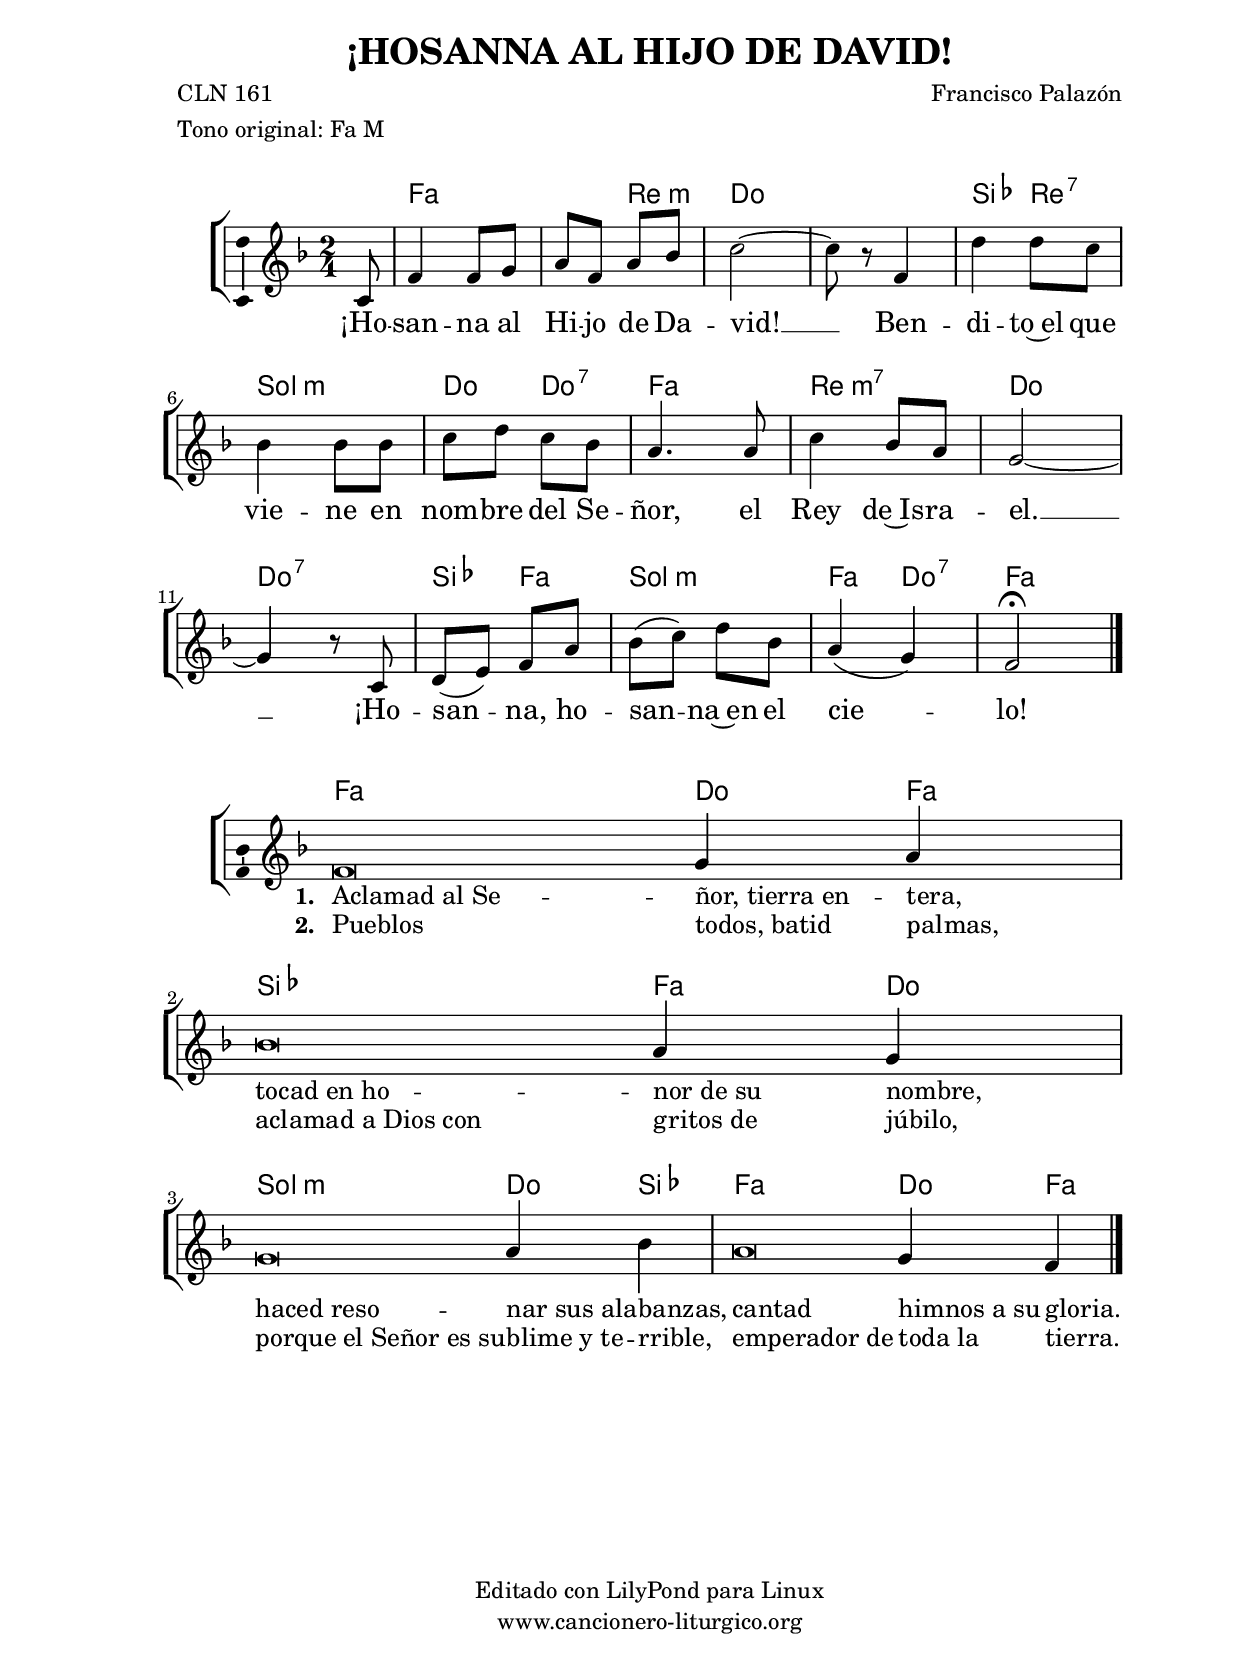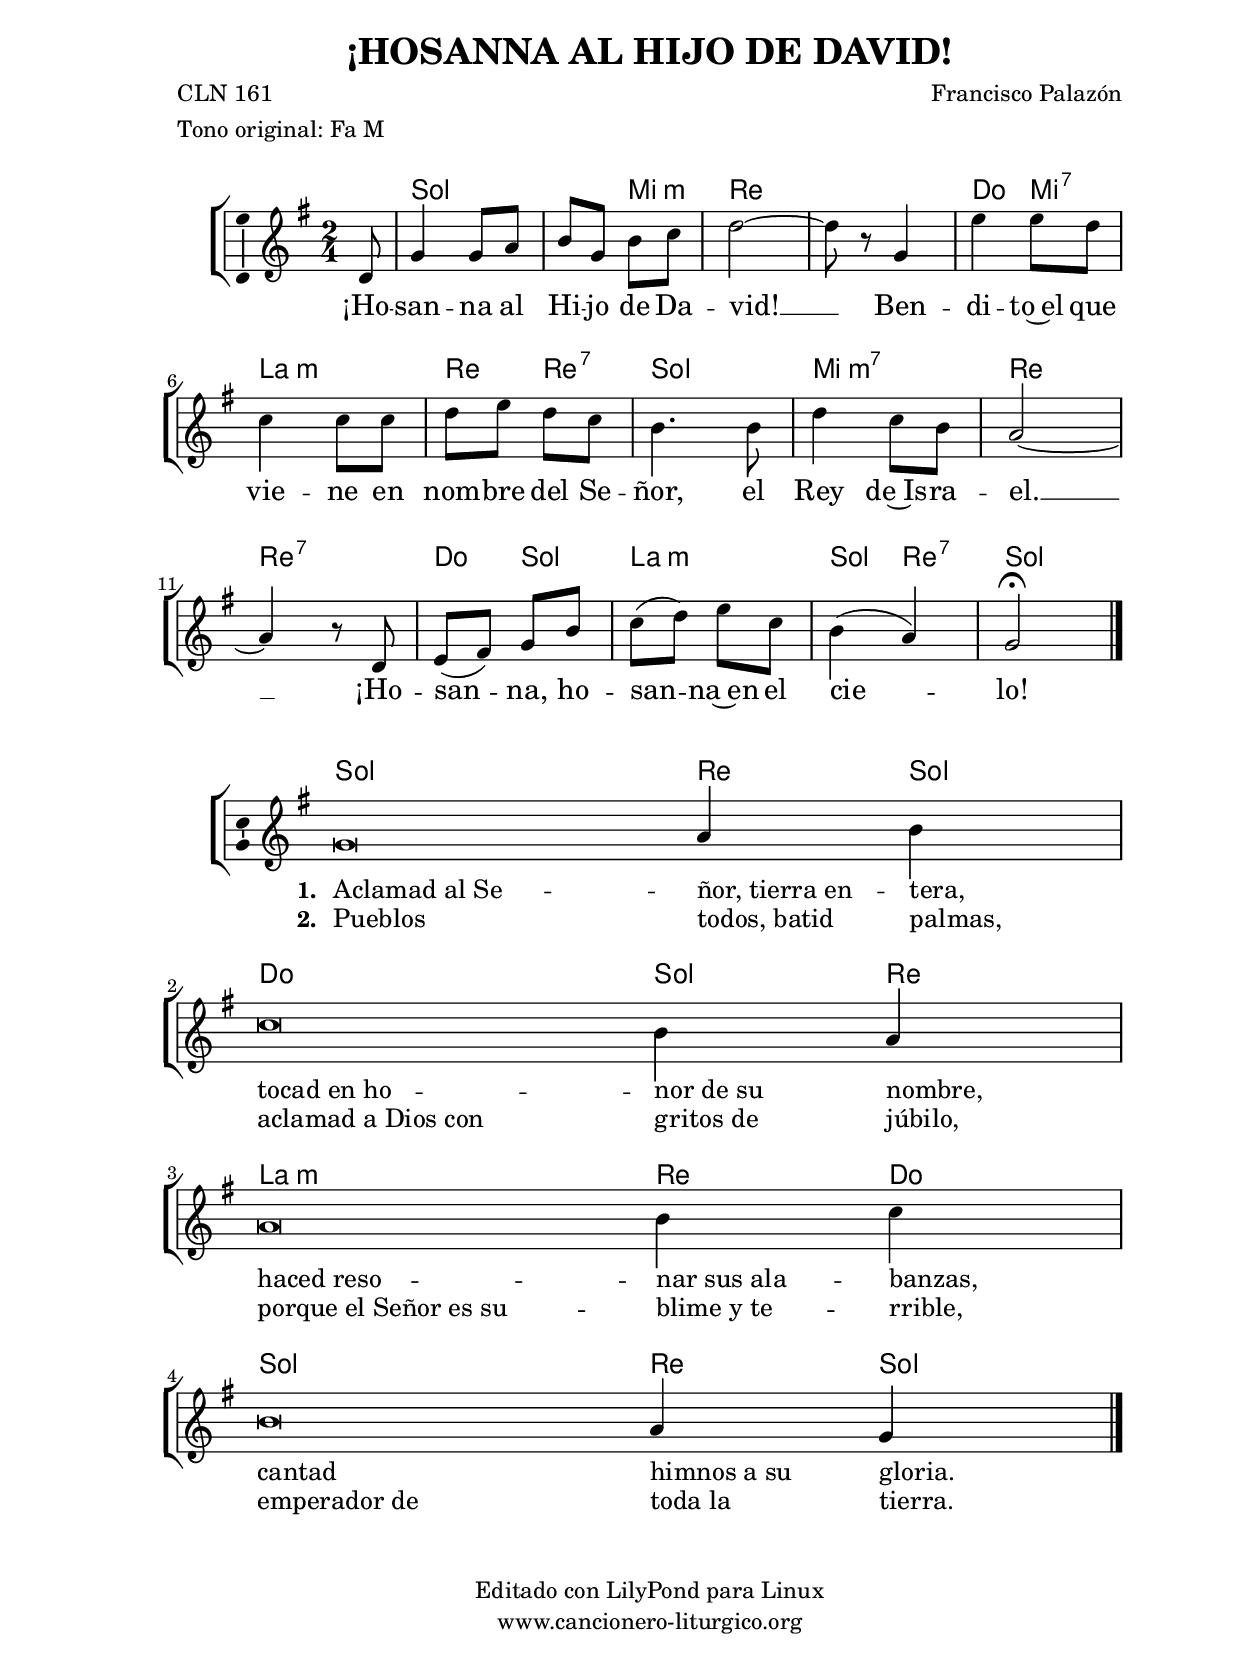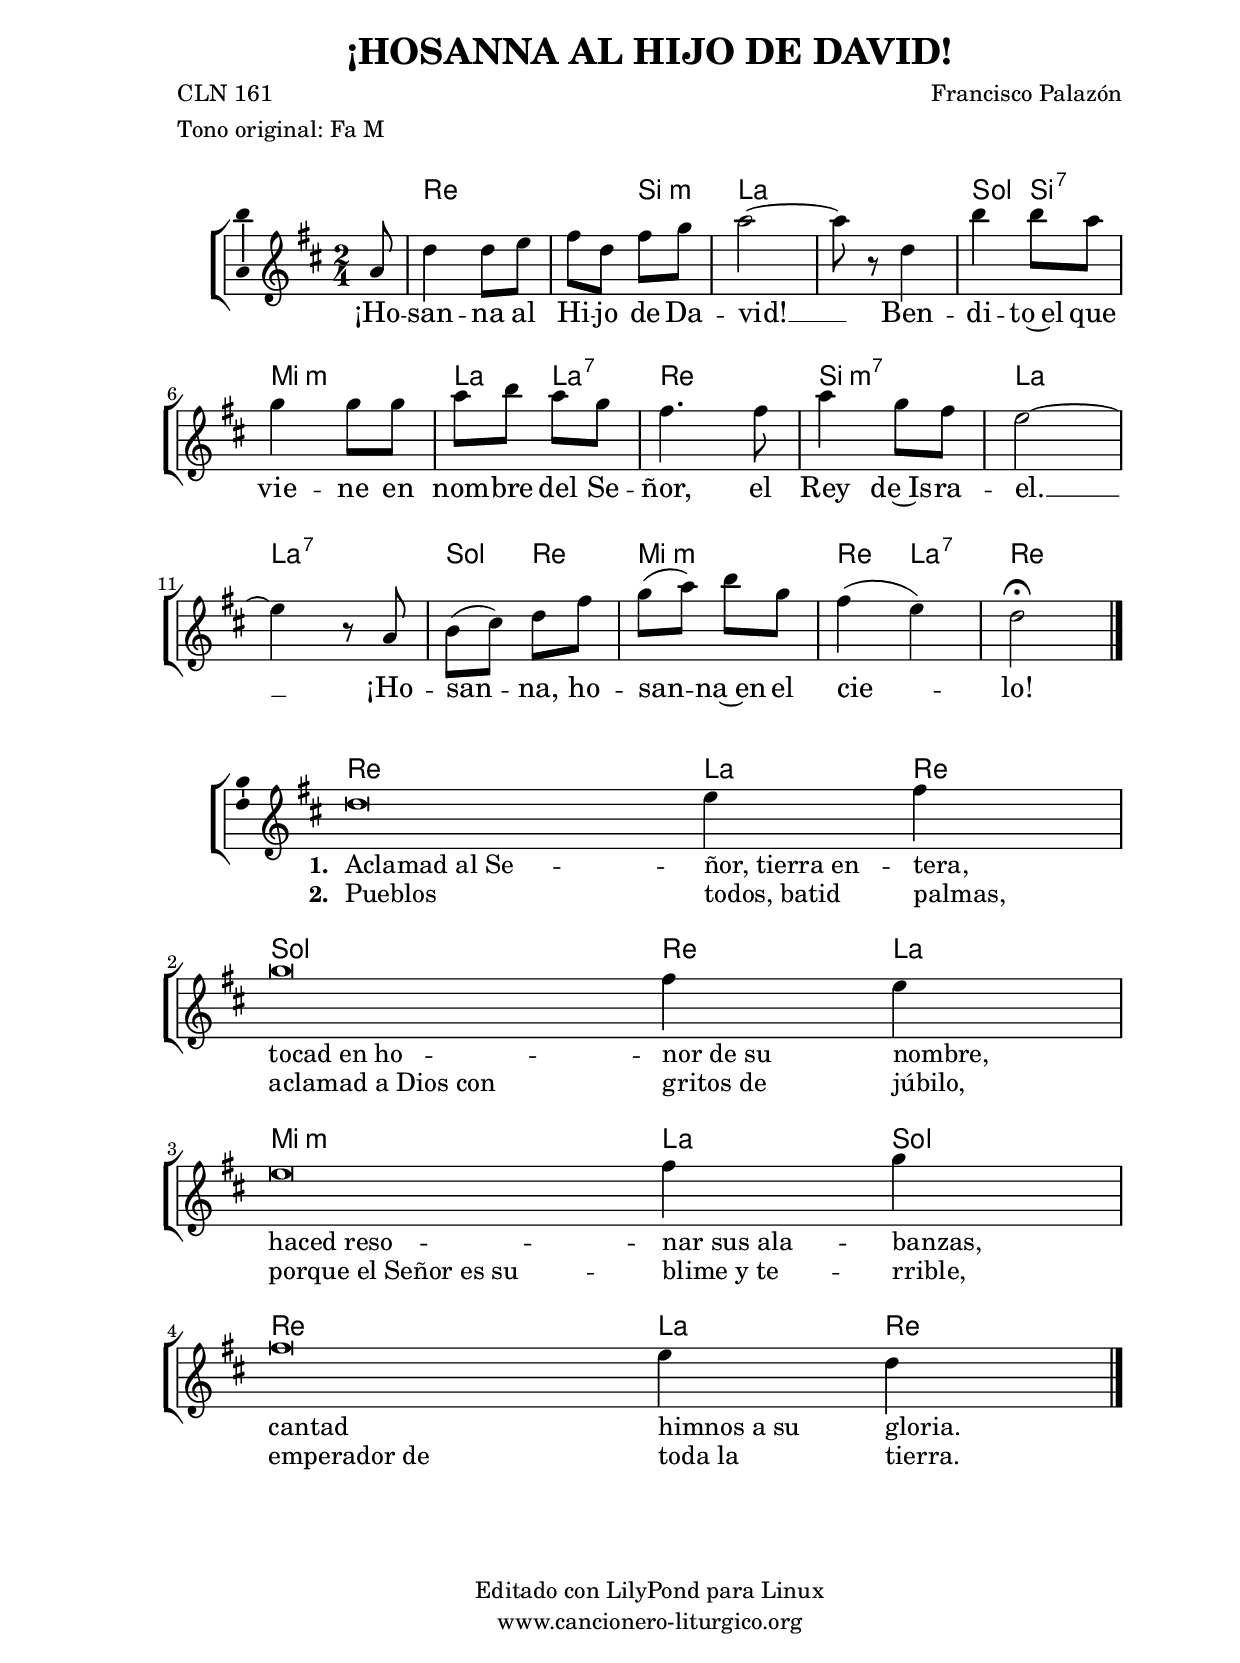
%
%para convertir .midi en .wav:
%timidity filename.midi -Ow -o finename.wav
%
%
%Para convertir de .wav a .mp3:
%lame -h -m j filename.wav
%
%
%para escuchar el midi:
%timidity nombrefichero.midi
%


%versión de lilypond para la que se ha escrito esta partitura:
\version "2.16.0"

	%Tamaño papel
	#(set-default-paper-size "a4")
	%Tamaño partitura
	#(set-global-staff-size 20)
	%No responde al pulsar sobre una nota
	#(ly:set-option 'point-and-click #f)

%parámetros del encabezamiento:
\header {
	title = "¡HOSANNA AL HIJO DE DAVID!"
	subtitle = ""
	composer = "Francisco Palazón"
	poet = "CLN 161"
	meter = "Tono original: Fa M"
	arranger = ""
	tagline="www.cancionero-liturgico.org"
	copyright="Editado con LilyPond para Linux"
	}

%parámetros asociados al papel:
\paper  {
	oddHeaderMarkup = \markup {\fill-line { \on-the-fly #not-first-page \fromproperty #'header:title \on-the-fly #not-first-page \fromproperty #'header:composer }}
	evenHeaderMarkup = \markup {\fill-line { \fromproperty #'header:composer \fromproperty #'header:title }}
	#(set-paper-size "a4")
	print-page-number = ##f
	first-page-number = 1
	print-first-page-number = ##f
%	head-separation = 3.0 \cm
	top-margin = 2.0 \cm
	bottom-margin = 0.5\cm
%%%	bottom-margin = -2.0\cm
	left-margin = 3.0 \cm
	line-width = 16.0 \cm 
	indent = 8\mm
	interscoreline = 2.\mm
	between-system-space = 15\mm
%	para que las partituras no llenen la hoja:
	ragged-bottom = ##t
%	idem para la última hoja:
	ragged-last-bottom = ##f
%	para que las partituras llenen el ancho del papel:
	ragged-last = ##f
	after-title-space = 2.5 \cm
%page-count=1
%system-count=8

	%Flexible Vertical Spacing
%	markup-markup-spacing =
%	#'((basic-distance . 15) (minimum-distance . 15) (padding . 3))
	markup-system-spacing =
	#'((basic-distance . 15) (minimum-distance . 15) (padding . 3))
	system-system-spacing =
	#'((basic-distance . 15) (minimum-distance . 15) (padding . 3))
	score-system-spacing =
	#'((basic-distance . 15) (minimum-distance . 15) (padding . 5))
%	top-system-spacing = % header
%	#'((basic-distance . 8) (minimum-distance . 0) (padding . 0))
%	top-markup-spacing =
%	#'((basic-distance . 20) (minimum-distance . 20) (padding . 0))
	last-bottom-spacing = % footer
	#'((basic-distance . 5) (minimum-distance . 5) (padding . 0))
%	score-markup-spacing =
%	#'((basic-distance . 16) (minimum-distance . 13) (padding . 0))

	}


%parámetros que afectan a toda la partitura:
global =  {
	%clave de sol (G):
	\clef G
	%armadura:
%	\transpose d c
	\key f \major
	\tempo 4=100
	\set Score.tempoHideNote = ##t
	}


acordes = {
	\italianChords
	\chordmode {
%	\transpose d c
{

s8
f2 f4 d:m c2 c bes4 d:7 g2:m c4 c:7 f2 d:m7 c c:7 bes4 f g2:m f4 c:7 f2

	}
	}
}


melodia = 

%	\transpose d c
{

	\time 2/4

\relative c'{

\partial8
c8
f4 f8 g
a8 f a bes
c2~
c8 r8 f,4
d'4 d8 c
bes4 bes8 bes
c8 d c bes
a4. a8
c4 bes8 a
g2~
g4 r8 c,8
d8 (e) f a
bes8 (c) d bes
a4 (g)
f2 \fermata

\bar "|."

}
}

acordesest = {
	\italianChords
	\chordmode {
%	\transpose d c
{

f2 c4 f bes2 f4 c g2:m c4 bes f2 c4 f

	}
	}
}

melodiaest = 

%	\transpose d c
{

	\time 4/4

\relative c'{

%\phrasingSlurDashed

%\cadenzaOn

\once \override Staff.TimeSignature #'stencil = ##f

f\breve*1/4 g4 a
%\bar "||"
%\break

bes\breve*1/4 a4 g
%\bar "||"
\break

g\breve*1/4 a4 bes
%\bar "||"
%\break

a\breve*1/4 g4 f

%\cadenzaOff

\bar "|."

}
}


texto = \lyricmode {
¡Ho -- san -- na al Hi -- jo de Da -- vid! __
Ben -- di -- to~el que vie -- ne en nom -- bre del Se -- ñor,
el Rey de~Is -- ra -- el. __
¡Ho -- san -- na, ho -- san -- na~en el cie -- lo!
	}

textoest = \lyricmode {
\set stanza =#"1. " "Aclamad al Se" -- "ñor, tierra en" -- tera,
"tocad en ho" -- "nor de su" nombre,
"haced reso" -- "nar sus ala" -- banzas,
cantad "himnos a su" gloria.
	}

textoestdos = \lyricmode {
\set stanza =#"2. " Pueblos "todos, batid" palmas,
"aclamad a Dios con" "gritos de" júbilo,
"porque el Señor es su" -- "blime y te" -- rrible,
"emperador de" "toda la" tierra.
	}

acordesStaff = \context ChordNames = acordesStaff <<
	\set chordChanges = ##t
	\acordes
	>>

acordesestStaff = \context ChordNames = acordesestStaff <<
	\set chordChanges = ##t
	\acordesest
	>>


vozStaff = \context Voice = vozStaff
\with {\consists "Ambitus_engraver"}
<<
%	\set Staff.instrumentName = ""
%	\set Staff.shortInstrumentName = ""
%	\set Staff.midiInstrument = #"clarinet"
%	\set Staff.midiInstrument = #"cello"
	\set Staff.midiInstrument = #"flute"
%	\set Staff.midiInstrument = #"electric guitar (jazz)"
%	\set Staff.midiInstrument = #"english horn"
%	\set Staff.midiInstrument = #"violin"
%	\set Staff.midiInstrument = #"glockenspiel"
	\set Staff.midiMinimumVolume = #0.7
	\set Staff.midiMaximumVolume = #0.9
	\global
	\melodia
	>>

vozestStaff = \context Voice = vozestStaff
\with {\consists "Ambitus_engraver"}
<<
%	\set Staff.instrumentName = ""
%	\set Staff.shortInstrumentName = ""
%	\set Staff.midiInstrument = #"clarinet"
%	\set Staff.midiInstrument = #"cello"
	\set Staff.midiInstrument = #"flute"
%	\set Staff.midiInstrument = #"electric guitar (jazz)"
%	\set Staff.midiInstrument = #"english horn"
%	\set Staff.midiInstrument = #"violin"
%	\set Staff.midiInstrument = #"glockenspiel"
	\set Staff.midiMinimumVolume = #0.7
	\set Staff.midiMaximumVolume = #0.9
	\global
	\melodiaest
	>>



textoStaff = \context Lyrics = textoStaff <<
	\lyricsto vozStaff \texto
	>>

textoestStaff = \context Lyrics = textoestStaff <<
	\lyricsto vozestStaff \textoest
	>>

textoestdosStaff = \context Lyrics = textoestdosStaff <<
	\lyricsto vozestStaff \textoestdos
	>>

\book {
	\score {
		\context ChoirStaff {
			\override StaffGroup.SystemStartBracket #'collapse-height = #1
			\override Score.SystemStartBar #'collapse-height = #1
			<<
			\acordesStaff
			\vozStaff
			\textoStaff
			>>
		}
		\layout {
	    		\context {
				\Lyrics
				\override LyricText #'font-size = #2
				}
	   		 \context {
				\Score
				\override StaffSymbol #'staff-space = #(magstep +3)
				}
			}
		}
	\score {
		\context ChoirStaff {
			\override StaffGroup.SystemStartBracket #'collapse-height = #1
			\override Score.SystemStartBar #'collapse-height = #1
			<<
			\acordesestStaff
			\vozestStaff
			\textoestStaff
			\textoestdosStaff
			>>
		}
		\layout {
	    		\context {
				\Lyrics
%%%				\override LyricText #'font-size = #2
				\override LyricText #'font-size = #1
\override LyricText #'self-alignment-X = #LEFT
				}
	   		 \context {
				\Score
				\override StaffSymbol #'staff-space = #(magstep +3)
				}
			}
		}
	\score {
		\unfoldRepeats
		\context ChoirStaff {
			<<
			\acordesStaff
			\vozStaff
			>>
			<<
			\acordesestStaff
			\vozestStaff
			>>
		}
		\midi {
	  		\context {
	  			\Score
				tempoWholesPerMinute = #(ly:make-moment 70 4)
				}
			}
		}
	}



#(define output-suffix "C")
\book {
	\score {
		\context ChoirStaff {
			\override StaffGroup.SystemStartBracket #'collapse-height = #1
			\override Score.SystemStartBar #'collapse-height = #1
\transpose c d
			<<
			\acordesStaff
			\vozStaff
			\textoStaff
			>>
		}
		\layout {
	    		\context {
				\Lyrics
				\override LyricText #'font-size = #2
				}
	   		 \context {
				\Score
				\override StaffSymbol #'staff-space = #(magstep +3)
				}
			}
		}
	\score {
		\context ChoirStaff {
			\override StaffGroup.SystemStartBracket #'collapse-height = #1
			\override Score.SystemStartBar #'collapse-height = #1
\transpose c d
			<<
			\acordesestStaff
			\vozestStaff
			\textoestStaff
			\textoestdosStaff
			>>
		}
		\layout {
	    		\context {
				\Lyrics
%%%				\override LyricText #'font-size = #2
				\override LyricText #'font-size = #1
\override LyricText #'self-alignment-X = #LEFT
				}
	   		 \context {
				\Score
				\override StaffSymbol #'staff-space = #(magstep +3)
				}
			}
		}
	}

#(define output-suffix "S")
\book {
	\score {
		\context ChoirStaff {
			\override StaffGroup.SystemStartBracket #'collapse-height = #1
			\override Score.SystemStartBar #'collapse-height = #1
\transpose c a
			<<
			\acordesStaff
			\vozStaff
			\textoStaff
			>>
		}
		\layout {
	    		\context {
				\Lyrics
				\override LyricText #'font-size = #2
				}
	   		 \context {
				\Score
				\override StaffSymbol #'staff-space = #(magstep +3)
				}
			}
		}
	\score {
		\context ChoirStaff {
			\override StaffGroup.SystemStartBracket #'collapse-height = #1
			\override Score.SystemStartBar #'collapse-height = #1
\transpose c a
			<<
			\acordesestStaff
			\vozestStaff
			\textoestStaff
			\textoestdosStaff
			>>
		}
		\layout {
	    		\context {
				\Lyrics
%%%				\override LyricText #'font-size = #2
				\override LyricText #'font-size = #1
\override LyricText #'self-alignment-X = #LEFT
				}
	   		 \context {
				\Score
				\override StaffSymbol #'staff-space = #(magstep +3)
				}
			}
		}
	}


